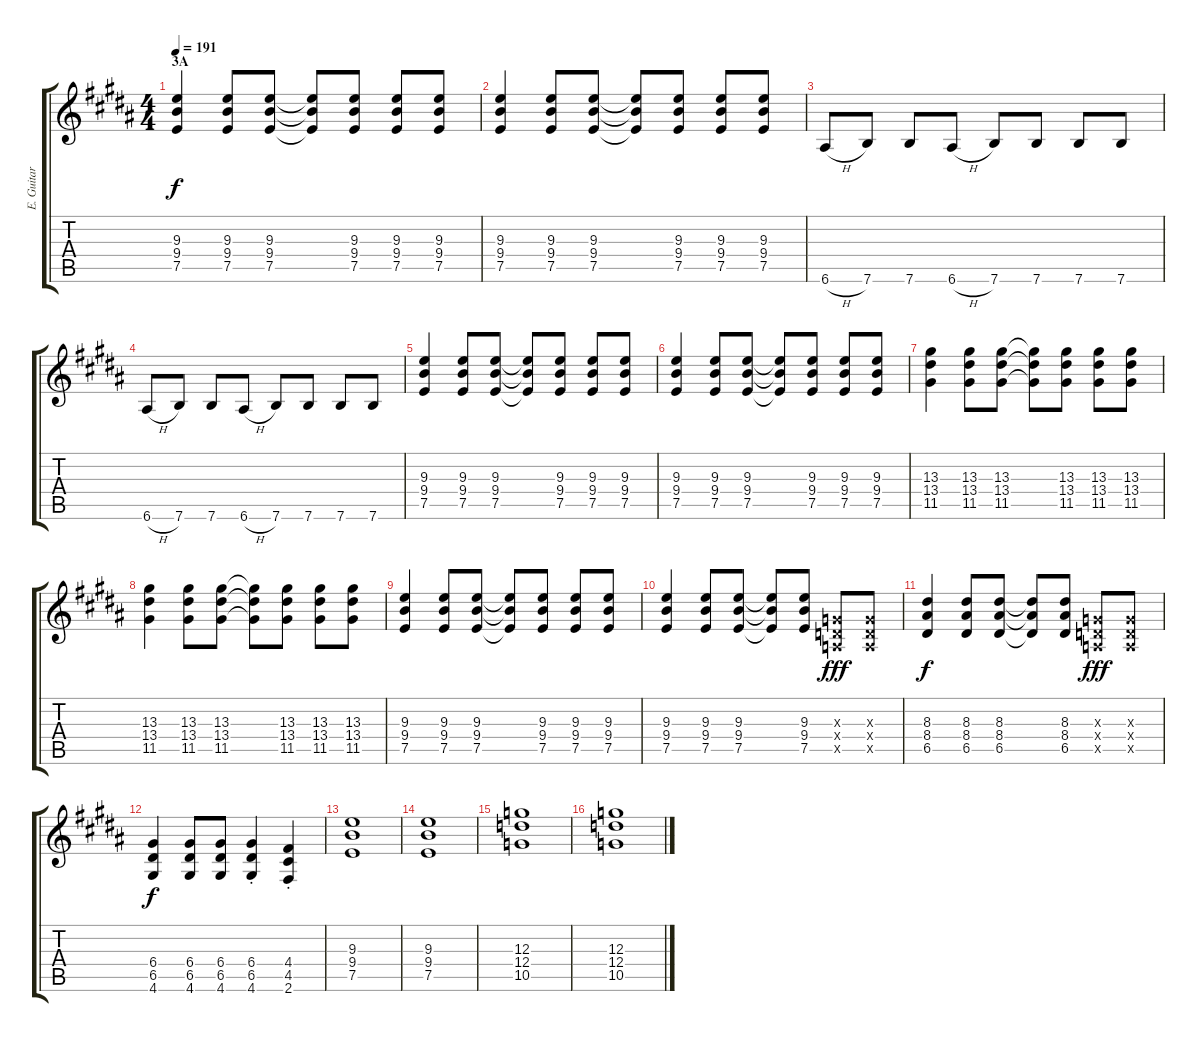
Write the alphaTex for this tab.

\track ("E. Guitar II" "E. Guitar ") {instrument overdrivenguitar}
\staff {score tabs}
\tuning (E4 B3 G3 D3 A2 E2) {hide}
\ts (4 4)
\section ("" "3A")
\tempo 191
\clef g2
\ks b
(9.3 9.4 7.5).4{dy f} (9.3 9.4 7.5).8 (9.3 9.4 7.5).8 (9.3{t} 9.4{t} 7.5{t}).8 (9.3 9.4 7.5).8 (9.3 9.4 7.5).8 (9.3 9.4 7.5).8 |
(9.3 9.4 7.5).4 (9.3 9.4 7.5).8 (9.3 9.4 7.5).8 (9.3{t} 9.4{t} 7.5{t}).8 (9.3 9.4 7.5).8 (9.3 9.4 7.5).8 (9.3 9.4 7.5).8 |
6.6{h}.8 7.6.8 7.6.8 6.6{h}.8 7.6.8 7.6.8 7.6.8 7.6.8 |
6.6{h}.8 7.6.8 7.6.8 6.6{h}.8 7.6.8 7.6.8 7.6.8 7.6.8 |
(9.3 9.4 7.5).4 (9.3 9.4 7.5).8 (9.3 9.4 7.5).8 (9.3{t} 9.4{t} 7.5{t}).8 (9.3 9.4 7.5).8 (9.3 9.4 7.5).8 (9.3 9.4 7.5).8 |
(9.3 9.4 7.5).4 (9.3 9.4 7.5).8 (9.3 9.4 7.5).8 (9.3{t} 9.4{t} 7.5{t}).8 (9.3 9.4 7.5).8 (9.3 9.4 7.5).8 (9.3 9.4 7.5).8 |
(13.3 13.4 11.5).4 (13.3 13.4 11.5).8 (13.3 13.4 11.5).8 (13.3{t} 13.4{t} 11.5{t}).8 (13.3 13.4 11.5).8 (13.3 13.4 11.5).8 (13.3 13.4 11.5).8 |
(13.3 13.4 11.5).4 (13.3 13.4 11.5).8 (13.3 13.4 11.5).8 (13.3{t} 13.4{t} 11.5{t}).8 (13.3 13.4 11.5).8 (13.3 13.4 11.5).8 (13.3 13.4 11.5).8 |
(9.3 9.4 7.5).4 (9.3 9.4 7.5).8 (9.3 9.4 7.5).8 (9.3{t} 9.4{t} 7.5{t}).8 (9.3 9.4 7.5).8 (9.3 9.4 7.5).8 (9.3 9.4 7.5).8 |
(9.3 9.4 7.5).4 (9.3 9.4 7.5).8 (9.3 9.4 7.5).8 (9.3{t} 9.4{t} 7.5{t}).8 (9.3 9.4 7.5).8 (0.3{x} 0.4{x} 0.5{x}).8{dy fff} (0.3{x} 0.4{x} 0.5{x}).8 |
(8.3 8.4 6.5).4{dy f} (8.3 8.4 6.5).8 (8.3 8.4 6.5).8 (8.3{t} 8.4{t} 6.5{t}).8 (8.3 8.4 6.5).8 (0.3{x} 0.4{x} 0.5{x}).8{dy fff} (0.3{x} 0.4{x} 0.5{x}).8 |
(6.4 6.5 4.6).4{dy f} (6.4 6.5 4.6).8 (6.4 6.5 4.6).8 (6.4{st} 6.5{st} 4.6{st}).4 (4.4{st} 4.5{st} 2.6{st}).4 |
(9.3 9.4 7.5).1 |
(9.3 9.4 7.5).1 |
(12.3 12.4 10.5).1 |
(12.3 12.4 10.5).1
